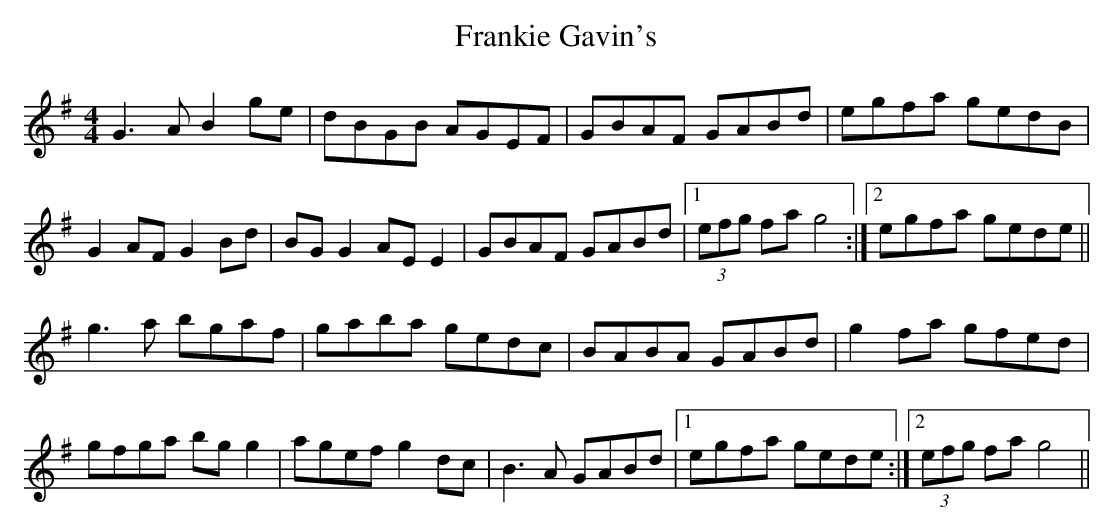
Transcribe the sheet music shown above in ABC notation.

X:1
T:Frankie Gavin's
M:4/4
L:1/8
K:G
G3 A B2 ge|dBGB AGEF|GBAF GABd|egfa gedB|
G2 AF G2 Bd|BG G2 AE E2|GBAF GABd|1 (3efg fa g4 :|2 egfa gede ||
g3 a bgaf|gaba gedc|BABA GABd|g2 fa gfed|
gfga bg g2|agef g2 dc|B3 A GABd|1 egfa gede:|2 (3efg fa g4 ||
